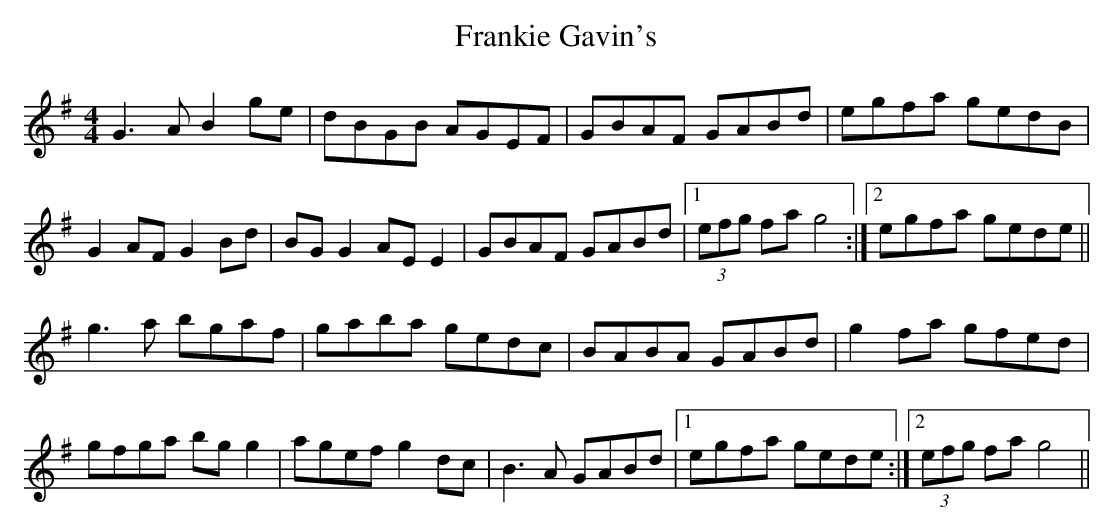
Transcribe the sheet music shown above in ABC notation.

X:1
T:Frankie Gavin's
M:4/4
L:1/8
K:G
G3 A B2 ge|dBGB AGEF|GBAF GABd|egfa gedB|
G2 AF G2 Bd|BG G2 AE E2|GBAF GABd|1 (3efg fa g4 :|2 egfa gede ||
g3 a bgaf|gaba gedc|BABA GABd|g2 fa gfed|
gfga bg g2|agef g2 dc|B3 A GABd|1 egfa gede:|2 (3efg fa g4 ||
